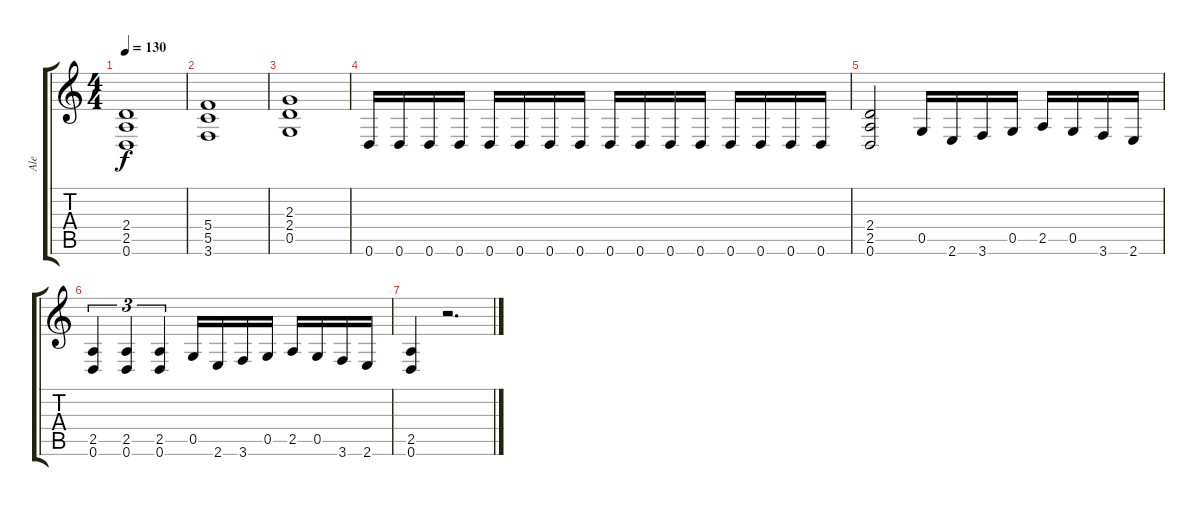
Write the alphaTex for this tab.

\track ("Ale" "Ale") {instrument distortionguitar}
\staff {score tabs}
\tuning (D4 A3 F3 C3 G2 D2) {hide}
\ts (4 4)
\tempo 130
\clef g2
\ks c
(2.4 2.5 0.6).1{dy f} |
(5.4 5.5 3.6).1 |
(2.3 2.4 0.5).1 |
0.6.16{txt " "} 0.6.16 0.6.16 0.6.16 0.6.16 0.6.16 0.6.16 0.6.16 0.6.16 0.6.16 0.6.16 0.6.16 0.6.16 0.6.16 0.6.16 0.6.16 |
(2.4 2.5 0.6).2 0.5.16 2.6.16 3.6.16 0.5.16 2.5.16 0.5.16 3.6.16 2.6.16 |
(2.5 0.6).4{tu (3 2)} (2.5 0.6).4{tu (3 2)} (2.5 0.6).4{tu (3 2)} 0.5.16 2.6.16 3.6.16 0.5.16 2.5.16 0.5.16 3.6.16 2.6.16 |
(2.5 0.6).4 r.2{d}
